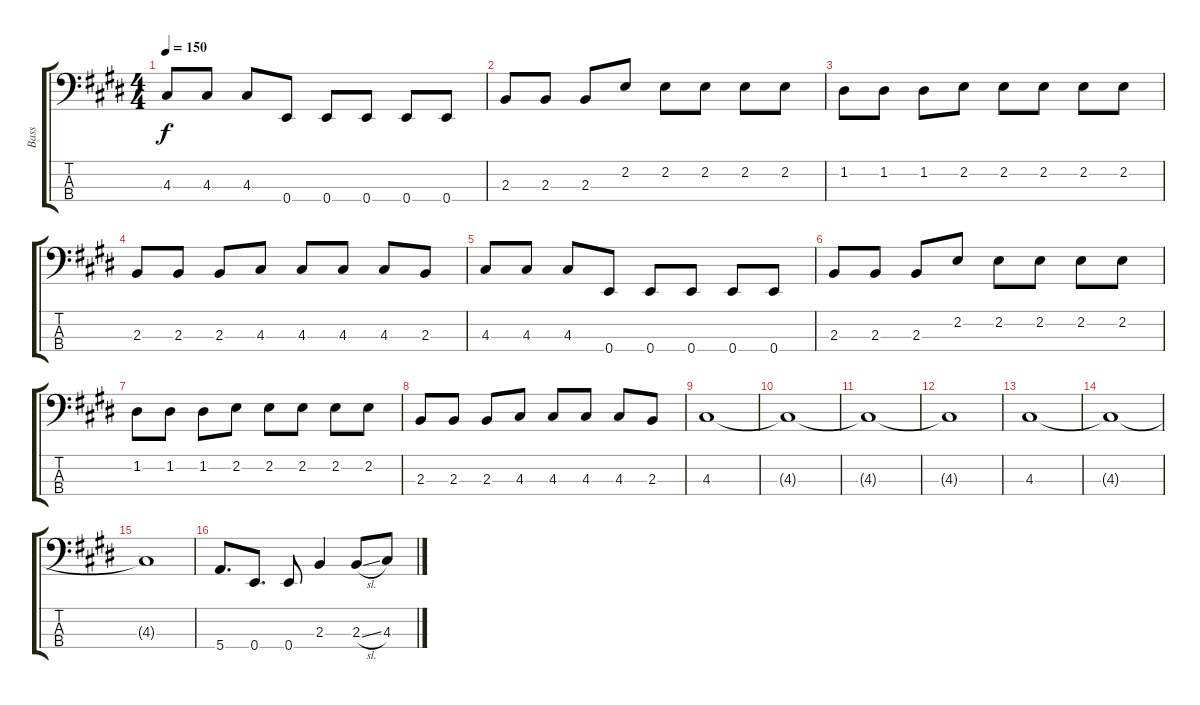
\track ("Bass" "Bass") {instrument electricbassfinger}
\staff {score tabs}
\tuning (G2 D2 A1 E1) {hide}
\ts (4 4)
\tempo 150
\clef f4
\ks e
4.3.8{dy f} 4.3.8 4.3.8 0.4.8 0.4.8 0.4.8 0.4.8 0.4.8 |
2.3.8 2.3.8 2.3.8 2.2.8 2.2.8 2.2.8 2.2.8 2.2.8 |
1.2.8 1.2.8 1.2.8 2.2.8 2.2.8 2.2.8 2.2.8 2.2.8 |
2.3.8 2.3.8 2.3.8 4.3.8 4.3.8 4.3.8 4.3.8 2.3.8 |
4.3.8 4.3.8 4.3.8 0.4.8 0.4.8 0.4.8 0.4.8 0.4.8 |
2.3.8 2.3.8 2.3.8 2.2.8 2.2.8 2.2.8 2.2.8 2.2.8 |
1.2.8 1.2.8 1.2.8 2.2.8 2.2.8 2.2.8 2.2.8 2.2.8 |
2.3.8 2.3.8 2.3.8 4.3.8 4.3.8 4.3.8 4.3.8 2.3.8 |
4.3.1 |
4.3{t}.1 |
4.3{t}.1 |
4.3{t}.1 |
4.3.1 |
4.3{t}.1 |
4.3{t}.1 |
5.4.8{d} 0.4.8{d} 0.4.8 2.3.4 2.3{sl}.8 4.3.8
